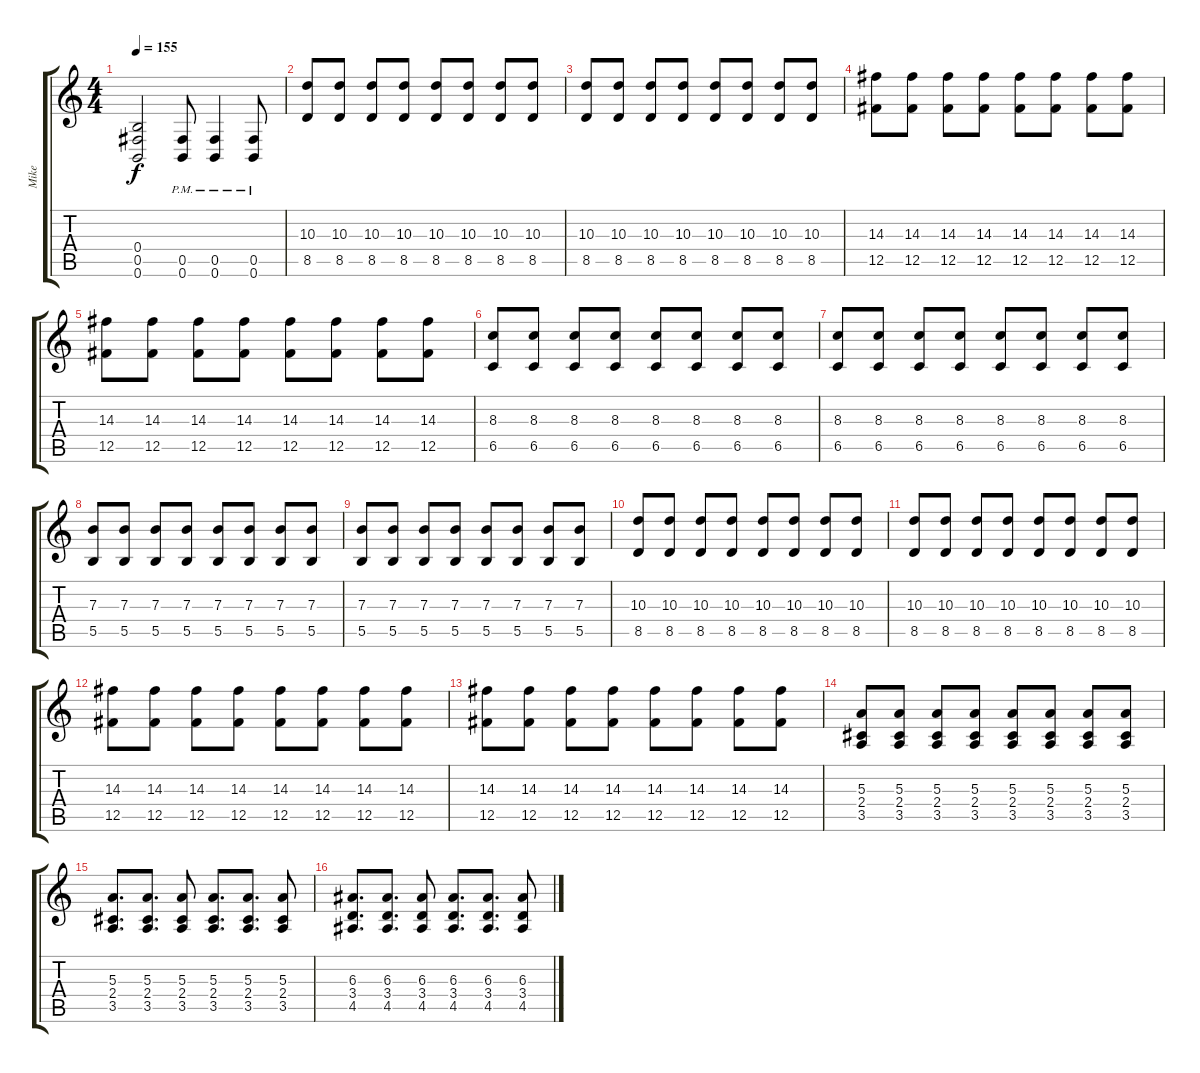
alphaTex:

\track ("Mike" "Mike") {instrument distortionguitar}
\staff {score tabs}
\tuning (Db4 Ab3 E3 B2 Gb2 B1) {hide}
\ts (4 4)
\tempo 155
\clef g2
\ks c
(0.4 0.5 0.6).2{dy f} (0.5{pm} 0.6{pm}).8 (0.5{pm} 0.6{pm}).4 (0.5{pm} 0.6{pm}).8 |
(10.3 8.5).8 (10.3 8.5).8 (10.3 8.5).8 (10.3 8.5).8 (10.3 8.5).8 (10.3 8.5).8 (10.3 8.5).8 (10.3 8.5).8 |
(10.3 8.5).8 (10.3 8.5).8 (10.3 8.5).8 (10.3 8.5).8 (10.3 8.5).8 (10.3 8.5).8 (10.3 8.5).8 (10.3 8.5).8 |
(14.3 12.5).8 (14.3 12.5).8 (14.3 12.5).8 (14.3 12.5).8 (14.3 12.5).8 (14.3 12.5).8 (14.3 12.5).8 (14.3 12.5).8 |
(14.3 12.5).8 (14.3 12.5).8 (14.3 12.5).8 (14.3 12.5).8 (14.3 12.5).8 (14.3 12.5).8 (14.3 12.5).8 (14.3 12.5).8 |
(8.3 6.5).8 (8.3 6.5).8 (8.3 6.5).8 (8.3 6.5).8 (8.3 6.5).8 (8.3 6.5).8 (8.3 6.5).8 (8.3 6.5).8 |
(8.3 6.5).8 (8.3 6.5).8 (8.3 6.5).8 (8.3 6.5).8 (8.3 6.5).8 (8.3 6.5).8 (8.3 6.5).8 (8.3 6.5).8 |
(7.3 5.5).8 (7.3 5.5).8 (7.3 5.5).8 (7.3 5.5).8 (7.3 5.5).8 (7.3 5.5).8 (7.3 5.5).8 (7.3 5.5).8 |
(7.3 5.5).8 (7.3 5.5).8 (7.3 5.5).8 (7.3 5.5).8 (7.3 5.5).8 (7.3 5.5).8 (7.3 5.5).8 (7.3 5.5).8 |
(10.3 8.5).8 (10.3 8.5).8 (10.3 8.5).8 (10.3 8.5).8 (10.3 8.5).8 (10.3 8.5).8 (10.3 8.5).8 (10.3 8.5).8 |
(10.3 8.5).8 (10.3 8.5).8 (10.3 8.5).8 (10.3 8.5).8 (10.3 8.5).8 (10.3 8.5).8 (10.3 8.5).8 (10.3 8.5).8 |
(14.3 12.5).8 (14.3 12.5).8 (14.3 12.5).8 (14.3 12.5).8 (14.3 12.5).8 (14.3 12.5).8 (14.3 12.5).8 (14.3 12.5).8 |
(14.3 12.5).8 (14.3 12.5).8 (14.3 12.5).8 (14.3 12.5).8 (14.3 12.5).8 (14.3 12.5).8 (14.3 12.5).8 (14.3 12.5).8 |
(5.3 2.4 3.5).8 (5.3 2.4 3.5).8 (5.3 2.4 3.5).8 (5.3 2.4 3.5).8 (5.3 2.4 3.5).8 (5.3 2.4 3.5).8 (5.3 2.4 3.5).8 (5.3 2.4 3.5).8 |
(5.3 2.4 3.5).8{d} (5.3 2.4 3.5).8{d} (5.3 2.4 3.5).8 (5.3 2.4 3.5).8{d} (5.3 2.4 3.5).8{d} (5.3 2.4 3.5).8 |
(6.3 3.4 4.5).8{d} (6.3 3.4 4.5).8{d} (6.3 3.4 4.5).8 (6.3 3.4 4.5).8{d} (6.3 3.4 4.5).8{d} (6.3 3.4 4.5).8
